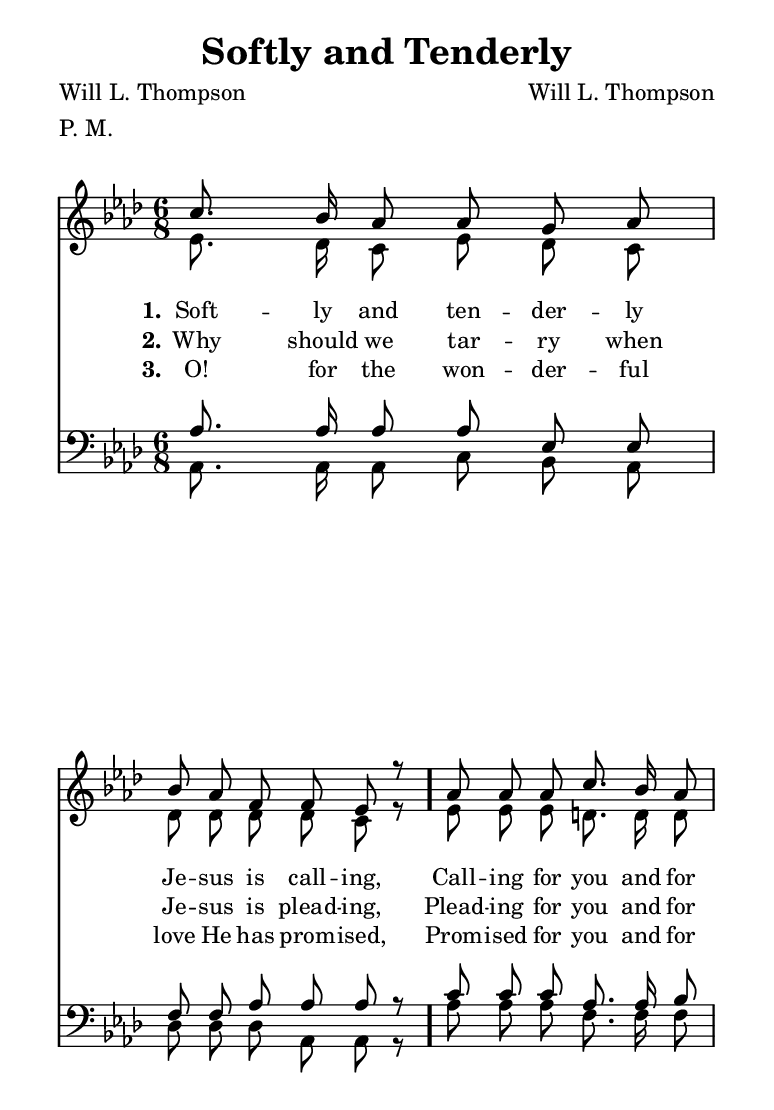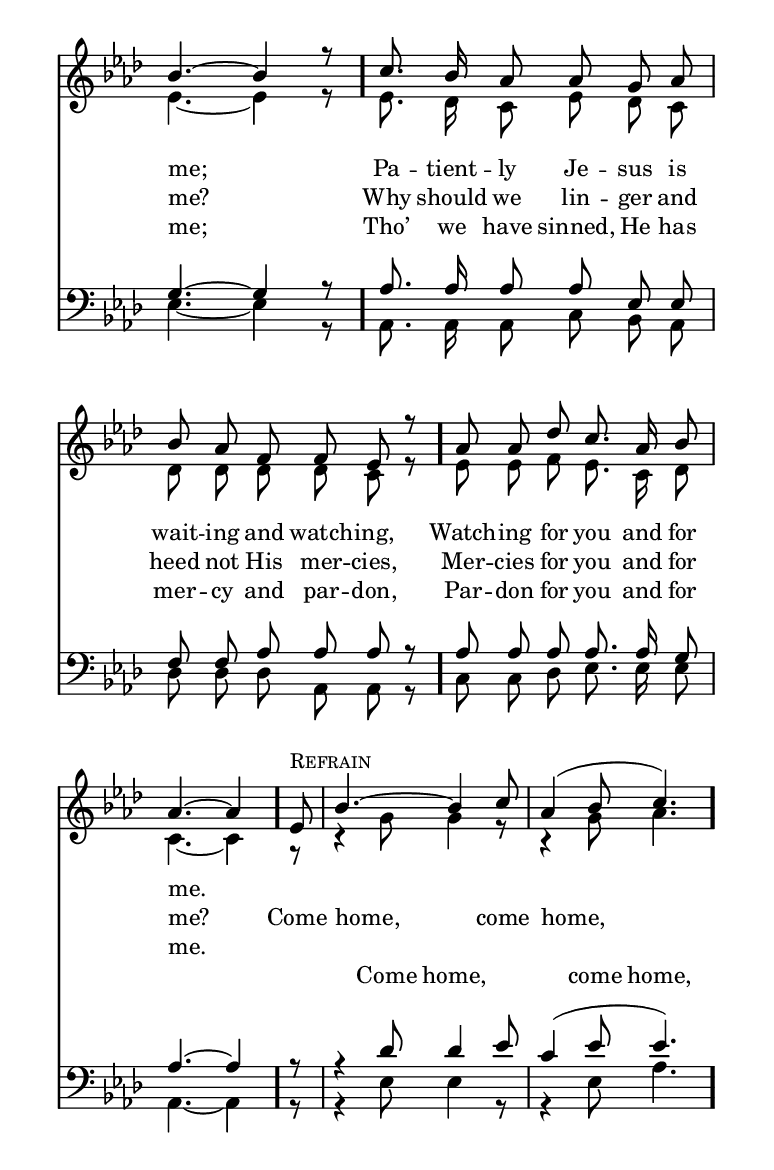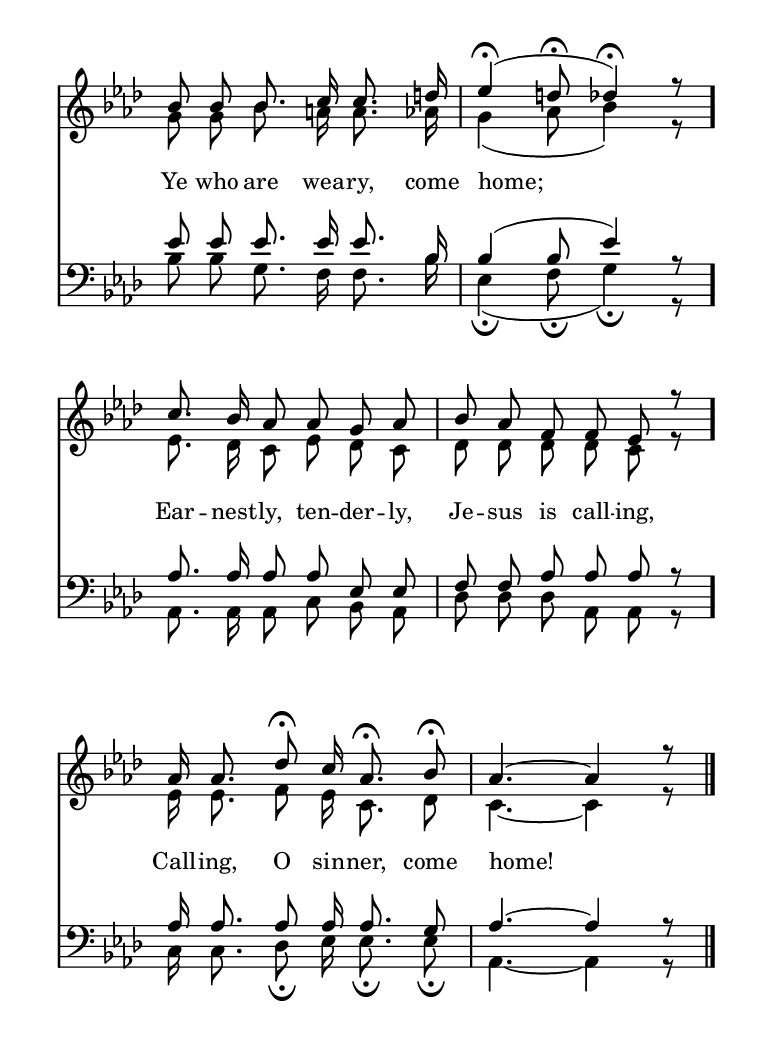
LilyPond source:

\include "common/global.ily"
\paper {
  \include "common/paper.ily"
}

\header{
  hymnnumber = "118"
  title = "Softly and Tenderly"
  tunename = ""
  meter = "P. M."
  poet = "Will L. Thompson"
  composer = "Will L. Thompson"
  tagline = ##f
}

ta = { \tempo 8=120 }
tb = { \tempo 8=60 }

global = {
  \include "common/overrides.ily"
  \override Staff.TimeSignature.style = #'()
  \time 6/8
  \override Score.MetronomeMark.transparent = ##t % hide all fermata changes too
  \ta
  \key aes \major
  \autoBeamOff
}

patternA = { c8. bes16 aes8 aes g aes | bes aes f f ees c | }
patternB = { aes8 aes aes c8. bes16 aes8 | bes4. ~ bes4 c8 | }
patternC = { aes8 aes des c8. aes16 bes8 | aes4. ~ aes4 }

notesSoprano = {
\global
\relative c'' {

  c8. bes16 aes8 aes g aes | bes aes f f ees r |
  aes8 aes aes c8. bes16 aes8 | bes4. ~ bes4 r8 |
  c8. bes16 aes8 aes g aes | bes aes f f ees r |
  aes8 aes des c8. aes16 bes8 | aes4. ~ aes4

  << s^\markup { \small \caps "Refrain" }
  { ees8 | bes'4. ~ bes4 c8 | aes4( bes8 c4.) } >>
  bes8 bes bes8. c16 c8. d16 | \tb ees4( \fermata d8 \fermata des4) \fermata r8 |
  \ta c8. bes16 aes8 aes g aes | bes aes f f ees r |
  aes16 aes8. \tb des8 \fermata \ta c16 \tb aes8. \fermata bes8 \fermata \ta | aes4. ~ aes4 r8 |

  \bar "|."

}
}

notesAlto = {
\global
\relative e' {

  \changePitch \patternA { ees des c ees des c | des des des des c r }
  \changePitch \patternB { ees ees ees d d d | ees ees r }
  \changePitch \patternA { ees des c ees des c | des des des des c r }
  \changePitch \patternC { ees ees f ees c des | c c }

  r8 | r4 g'8 g4 r8 | r4 g8 aes4. |
  g8 g bes8. a16 a8. aes16 | g4( aes8 bes4) r8 |
  \changePitch \patternA { ees, des c ees des c | des des des des c r }
  ees16 ees8. f8 ees16 c8. des8 | c4. ~ c4 r8 |

}
}

notesTenor = {
\global
\relative a {

  \changePitch \patternA { aes aes aes aes ees ees | f f aes aes aes r }
  \changePitch \patternB { c c c aes aes bes | g g r }
  \changePitch \patternA { aes aes aes aes ees ees | f f aes aes aes r }
  \changePitch \patternC { aes aes aes aes aes g | aes aes }

  r8 | r4 des8 des4 ees8 | c4( ees8 ees4.) |
  ees8 ees ees8. ees16 ees8. bes16 | bes4( bes8 ees4) r8 |
  \changePitch \patternA { aes, aes aes aes ees ees | f f aes aes aes r }
  aes16 aes8. aes8 aes16 aes8. g8 | aes4. ~ aes4 r8

}
}

notesBass = {
\global
\relative f, {

  \changePitch \patternA { aes aes aes c bes aes | des des des aes aes r }
  \changePitch \patternB { aes' aes aes f f f | ees ees r }
  \changePitch \patternA { aes, aes aes c bes aes | des des des aes aes r }
  \changePitch \patternC { c c des ees ees ees | aes, aes }

  r8 | r4 ees'8 ees4 r8 | r4 ees8 aes4. |
  bes8 bes g8. f16 f8. bes16 | ees,4( \fermata f8 \fermata g4) \fermata r8 |
  \changePitch \patternA { aes, aes aes c bes aes | des des des aes aes r }
  c16 c8. des8 \fermata ees16 ees8. \fermata ees8 \fermata | aes,4. ~ aes4 r8

}
}

Refrain = \lyricmode {

Come home, come home, \bar "."
Ye who are wea -- ry, come home; \bar "."
Ear -- nest -- ly, ten -- der -- ly, Je -- sus is call -- ing, \bar "."
Call -- ing, O sin -- ner, come home! \bar "."

}

wordsA = \lyricmode {
\set stanza = "1."

Soft -- ly and ten -- der -- ly Je -- sus is call -- ing, \bar "."
Call -- ing for you and for me; \bar "."
Pa -- tient -- ly Je -- sus is wait -- ing and watch -- ing, \bar "."
Watch -- ing for you and for me. \bar "."

}

wordsB = \lyricmode {
\set stanza = "2."

Why should we tar -- ry when Je -- sus is plead -- ing,
Plead -- ing for you and for me?
Why should we lin -- ger and heed not His mer -- cies,
Mer -- cies for you and for me?

\Refrain

}

wordsC = \lyricmode {
\set stanza = "3."

O! for the won -- der -- ful love He has prom -- ised,
Prom -- ised for you and for me;
Tho’ we have sinned, He has mer -- cy and par -- don,
Par -- don for you and for me.

}

underWords = \lyricmode {

{ \repeat unfold 36 { \skip 4 } }
Come home, come home,

}

\score {
  \context ChoirStaff <<
    \context Staff = upper <<
      \set ChoirStaff.systemStartDelimiter = #'SystemStartBar
      \context Voice  = sopranos { \voiceOne << \notesSoprano >> }
      \context Voice  = altos { \voiceTwo << \notesAlto >> }
      \context Lyrics = one   \lyricsto sopranos \wordsA
      \context Lyrics = two   \lyricsto sopranos \wordsB
      \context Lyrics = three \lyricsto sopranos \wordsC
      \context Lyrics = four  \lyricsto altos \underWords
    >>
    \context Staff = men <<
      \clef bass
      \context Voice  = tenors { \voiceOne << \notesTenor >> }
      \context Voice  = basses { \voiceTwo << \notesBass >> }
    >>
  >>
  \layout {
    \include "common/layout.ily"
  }
  \midi{
    \include "common/midi.ily"
  }
}

\version "2.18.2"  % necessary for upgrading to future LilyPond versions.

% vi:set et ts=2 sw=2 ai nocindent syntax=lilypond:
